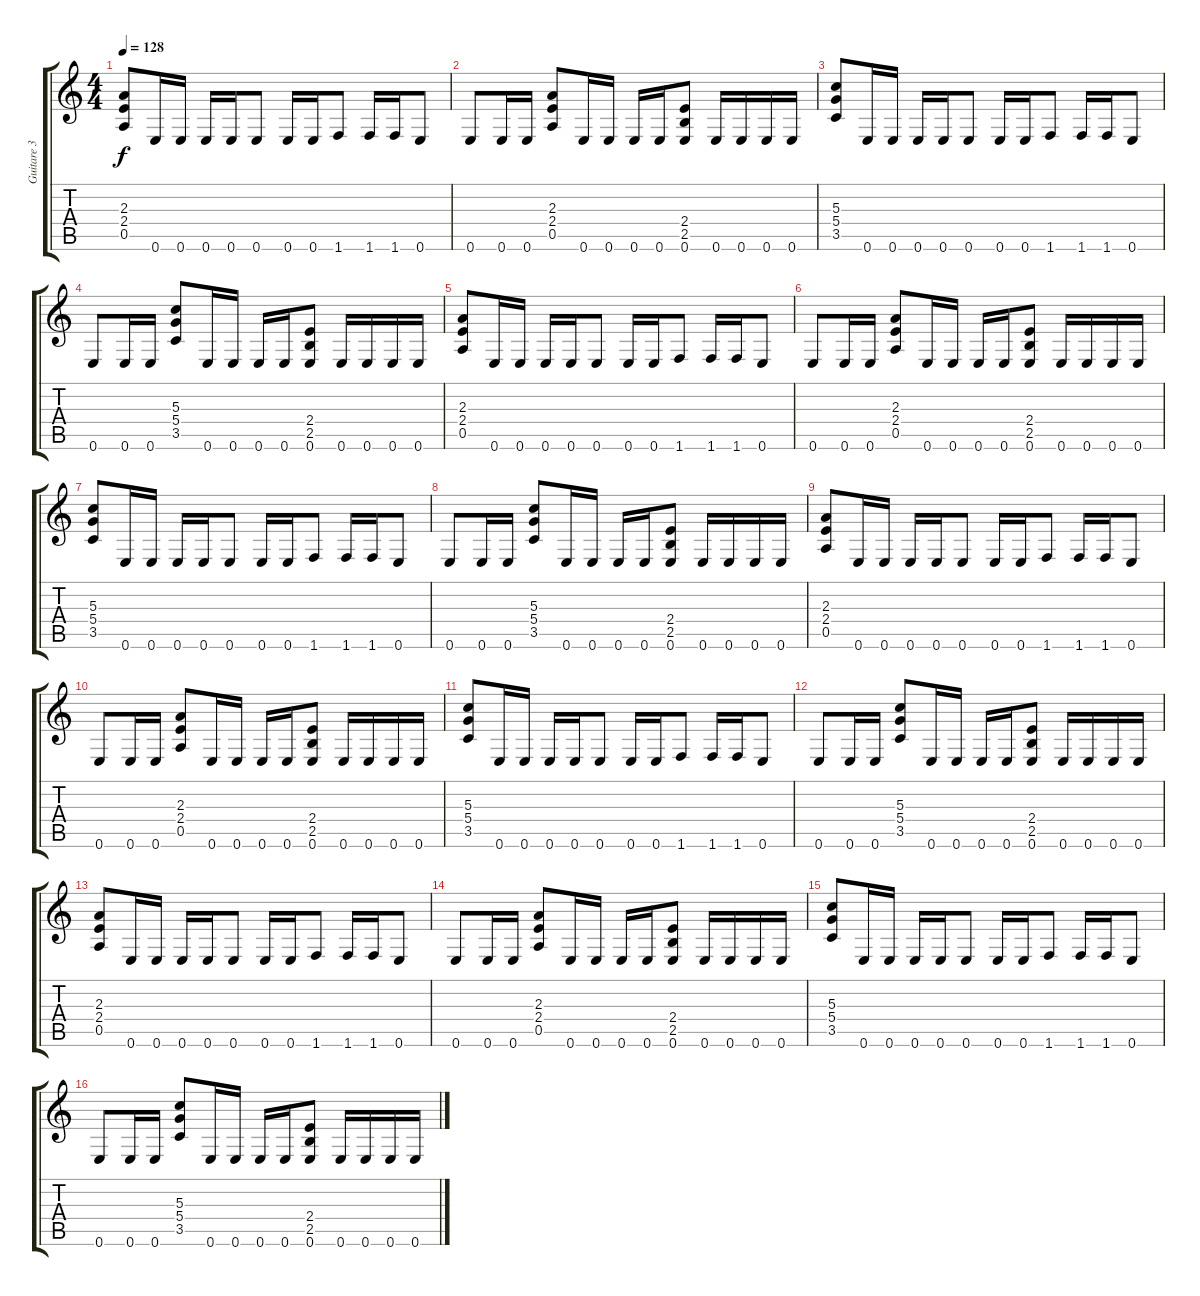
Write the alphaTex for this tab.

\track ("Guitare 3" "Guitare 3") {instrument distortionguitar}
\staff {score tabs}
\tuning (E4 B3 G3 D3 A2 E2) {hide}
\ts (4 4)
\tempo 128
\clef g2
\ks c
(2.3 2.4 0.5).8{dy f} 0.6.16 0.6.16 0.6.16 0.6.16 0.6.8 0.6.16 0.6.16 1.6.8 1.6.16 1.6.16 0.6.8 |
0.6.8{volume 7} 0.6.16 0.6.16 (2.3 2.4 0.5).8 0.6.16 0.6.16 0.6.16 0.6.16 (2.4 2.5 0.6).8 0.6.16 0.6.16 0.6.16 0.6.16 |
(5.3 5.4 3.5).8 0.6.16 0.6.16 0.6.16 0.6.16 0.6.8 0.6.16 0.6.16 1.6.8 1.6.16 1.6.16 0.6.8 |
0.6.8{volume 6} 0.6.16 0.6.16 (5.3 5.4 3.5).8 0.6.16 0.6.16 0.6.16 0.6.16 (2.4 2.5 0.6).8 0.6.16 0.6.16 0.6.16 0.6.16 |
(2.3 2.4 0.5).8 0.6.16 0.6.16 0.6.16 0.6.16 0.6.8 0.6.16 0.6.16 1.6.8 1.6.16 1.6.16 0.6.8 |
0.6.8{volume 5} 0.6.16 0.6.16 (2.3 2.4 0.5).8 0.6.16 0.6.16 0.6.16 0.6.16 (2.4 2.5 0.6).8 0.6.16 0.6.16 0.6.16 0.6.16 |
(5.3 5.4 3.5).8 0.6.16 0.6.16 0.6.16 0.6.16 0.6.8 0.6.16 0.6.16 1.6.8 1.6.16 1.6.16 0.6.8 |
0.6.8{volume 4} 0.6.16 0.6.16 (5.3 5.4 3.5).8 0.6.16 0.6.16 0.6.16 0.6.16 (2.4 2.5 0.6).8 0.6.16 0.6.16 0.6.16 0.6.16 |
(2.3 2.4 0.5).8 0.6.16 0.6.16 0.6.16 0.6.16 0.6.8 0.6.16 0.6.16 1.6.8 1.6.16 1.6.16 0.6.8 |
0.6.8{volume 3} 0.6.16 0.6.16 (2.3 2.4 0.5).8 0.6.16 0.6.16 0.6.16 0.6.16 (2.4 2.5 0.6).8 0.6.16 0.6.16 0.6.16 0.6.16 |
(5.3 5.4 3.5).8 0.6.16 0.6.16 0.6.16 0.6.16 0.6.8 0.6.16 0.6.16 1.6.8 1.6.16 1.6.16 0.6.8 |
0.6.8{volume 2} 0.6.16 0.6.16 (5.3 5.4 3.5).8 0.6.16 0.6.16 0.6.16 0.6.16 (2.4 2.5 0.6).8 0.6.16 0.6.16 0.6.16 0.6.16 |
(2.3 2.4 0.5).8 0.6.16 0.6.16 0.6.16 0.6.16 0.6.8 0.6.16 0.6.16 1.6.8 1.6.16 1.6.16 0.6.8 |
0.6.8{volume 1} 0.6.16 0.6.16 (2.3 2.4 0.5).8 0.6.16 0.6.16 0.6.16 0.6.16 (2.4 2.5 0.6).8 0.6.16 0.6.16 0.6.16 0.6.16 |
(5.3 5.4 3.5).8 0.6.16 0.6.16 0.6.16 0.6.16 0.6.8 0.6.16 0.6.16 1.6.8 1.6.16 1.6.16 0.6.8 |
0.6.8{volume 0} 0.6.16 0.6.16 (5.3 5.4 3.5).8 0.6.16 0.6.16 0.6.16 0.6.16 (2.4 2.5 0.6).8 0.6.16 0.6.16 0.6.16 0.6.16
